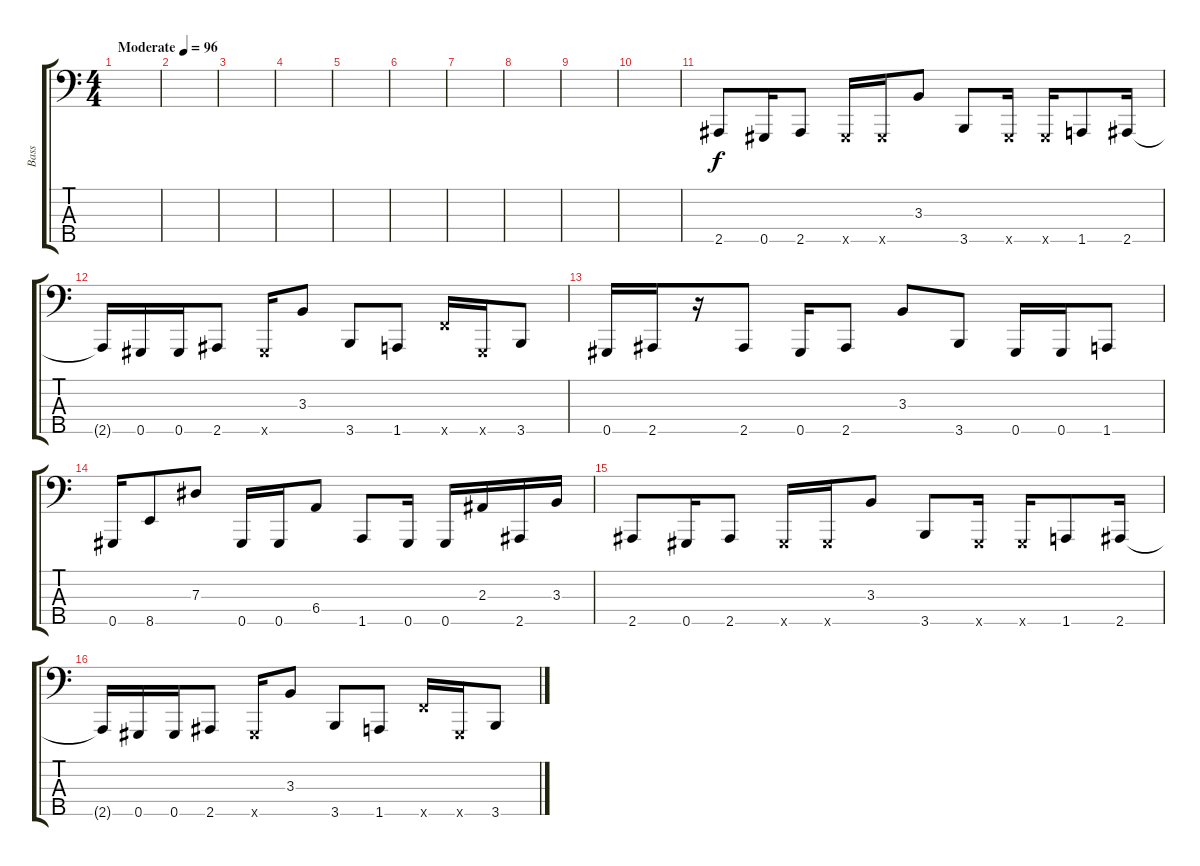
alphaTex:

\track ("Bass" "Bass") {instrument electricbassfinger}
\staff {score tabs}
\tuning (Gb2 Db2 Ab1 Eb1 Ab0) {hide}
\ts (4 4)
\tempo (96 "Moderate")
\clef f4
\ks c
|
|
|
|
|
|
|
|
|
|
2.5.8 0.5.16 2.5.8 0.5{x}.16 0.5{x}.16 3.3.8 3.5.8 0.5{x}.16 0.5{x}.16 1.5.8 2.5.16 |
2.5{t}.16 0.5.16 0.5.16 2.5.8 0.5{x}.16 3.3.8 3.5.8 1.5.8 9.5{x}.16 0.5{x}.16 3.5.8 |
0.5.16 2.5.16 r.16 2.5.8 0.5.16 2.5.8 3.3.8 3.5.8 0.5.16 0.5.16 1.5.8 |
0.5.16 8.5.8 7.3.8 0.5.16 0.5.16 6.4.8 1.5.8 0.5.16 0.5.16 2.3.16 2.5.16 3.3.16 |
2.5.8 0.5.16 2.5.8 0.5{x}.16 0.5{x}.16 3.3.8 3.5.8 0.5{x}.16 0.5{x}.16 1.5.8 2.5.16 |
2.5{t}.16 0.5.16 0.5.16 2.5.8 0.5{x}.16 3.3.8 3.5.8 1.5.8 9.5{x}.16 0.5{x}.16 3.5.8
